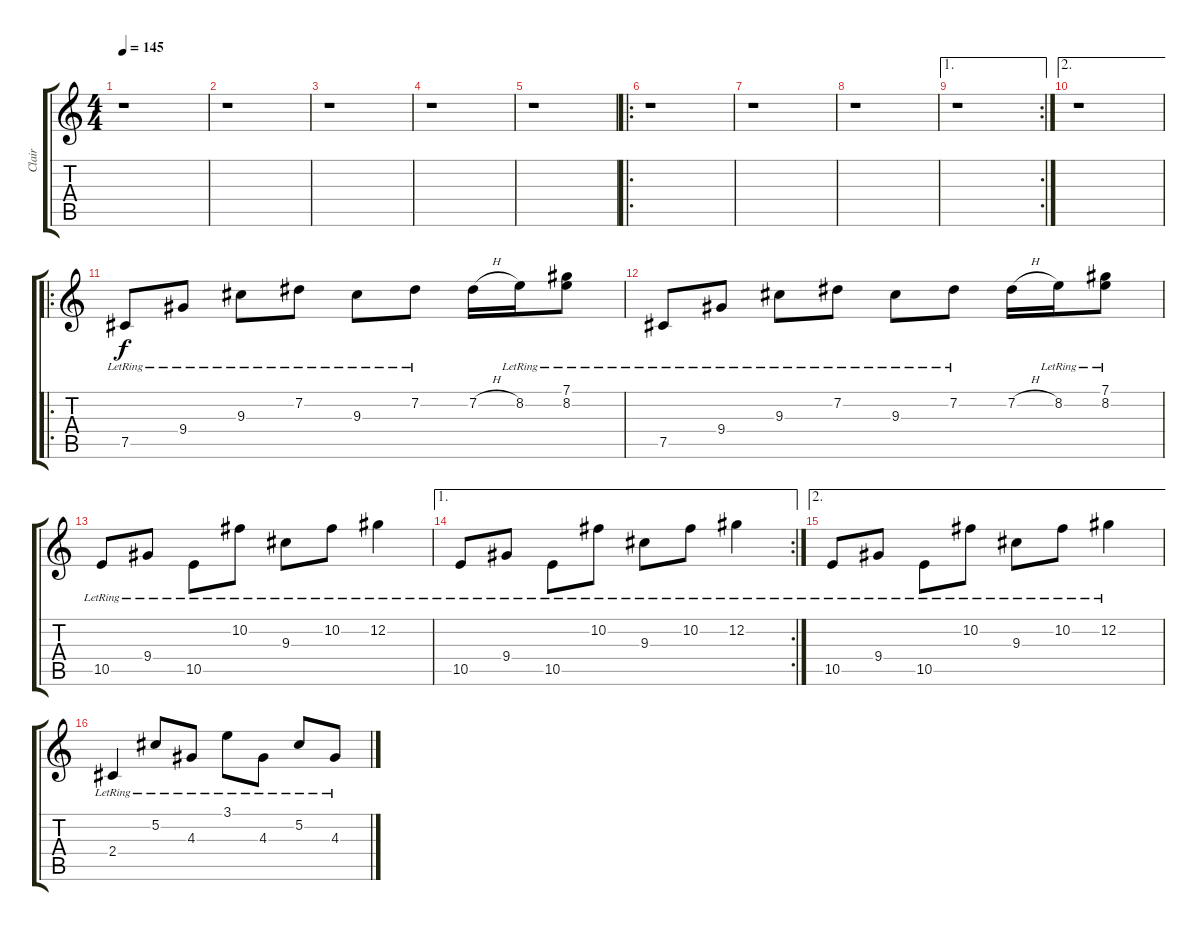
\track ("Clair" "Clair") {instrument electricguitarjazz}
\staff {score tabs}
\tuning (Db4 Ab3 E3 B2 Gb2 Db2) {hide}
\ts (4 4)
\tempo 145
\clef g2
\ks c
r.1{dy f} |
r.1 |
r.1 |
r.1 |
r.1 |
\ro
r.1 |
r.1 |
r.1 |
\ae 1
\rc 2
r.1 |
\ae 2
r.1 |
\ro
7.5{lr}.8 9.4{lr}.8 9.3{lr}.8 7.2{lr}.8 9.3{lr}.8 7.2{lr}.8 7.2{h}.16 8.2{lr}.16 (7.1{lr} 8.2{lr}).8 |
7.5{lr}.8 9.4{lr}.8 9.3{lr}.8 7.2{lr}.8 9.3{lr}.8 7.2{lr}.8 7.2{h}.16 8.2{lr}.16 (7.1{lr} 8.2{lr}).8 |
10.5{lr}.8 9.4{lr}.8 10.5{lr}.8 10.2{lr}.8 9.3{lr}.8 10.2{lr}.8 12.2{lr}.4 |
\ae 1
\rc 2
10.5{lr}.8 9.4{lr}.8 10.5{lr}.8 10.2{lr}.8 9.3{lr}.8 10.2{lr}.8 12.2{lr}.4 |
\ae 2
10.5{lr}.8 9.4{lr}.8 10.5{lr}.8 10.2{lr}.8 9.3{lr}.8 10.2{lr}.8 12.2{lr}.4 |
2.4{lr}.4 5.2{lr}.8 4.3{lr}.8 3.1{lr}.8 4.3{lr}.8 5.2{lr}.8 4.3{lr}.8
